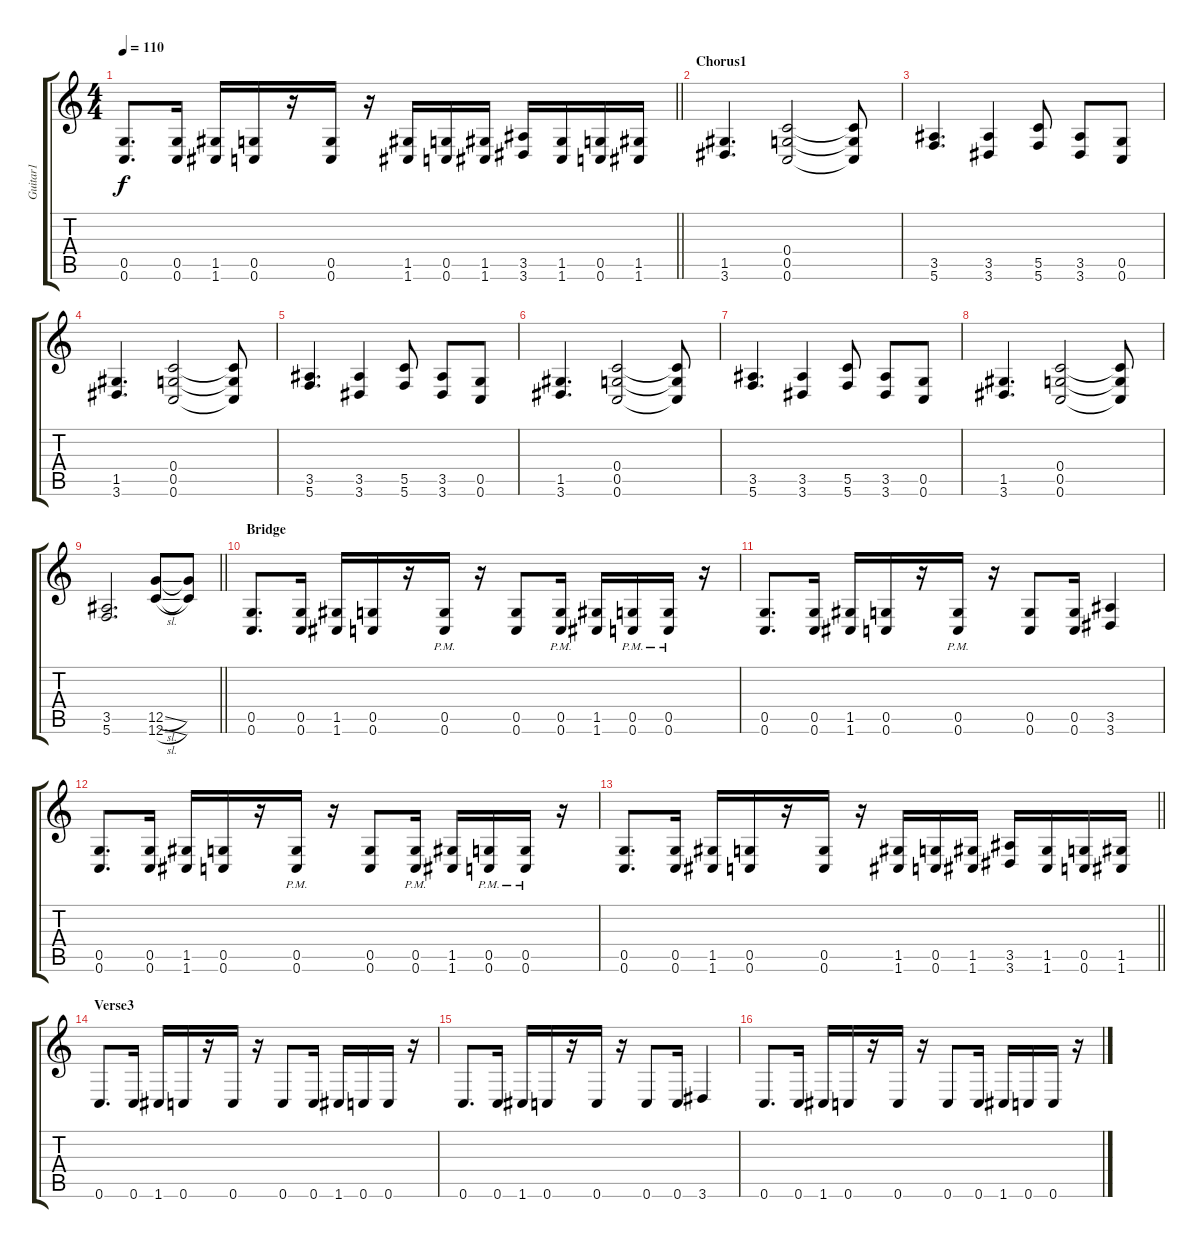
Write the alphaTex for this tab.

\track ("Guitar1" "Guitar1") {instrument distortionguitar}
\staff {score tabs}
\tuning (D4 A3 F3 C3 G2 C2) {hide}
\ts (4 4)
\tempo 110
\clef g2
\barLineRight lightlight
\ks c
(0.5 0.6).8{d dy f} (0.5 0.6).16 (1.5 1.6).16 (0.5 0.6).16 r.16 (0.5 0.6).16 r.16 (1.5 1.6).16 (0.5 0.6).16 (1.5 1.6).16 (3.5 3.6).16 (1.5 1.6).16 (0.5 0.6).16 (1.5 1.6).16 |
\section ("" "Chorus1")
(1.5 3.6).4{d} (0.4 0.5 0.6).2 (0.4{t} 0.5{t} 0.6{t}).8 |
(3.5 5.6).4{d} (3.5 3.6).4 (5.5 5.6).8 (3.5 3.6).8 (0.5 0.6).8 |
(1.5 3.6).4{d} (0.4 0.5 0.6).2 (0.4{t} 0.5{t} 0.6{t}).8 |
(3.5 5.6).4{d} (3.5 3.6).4 (5.5 5.6).8 (3.5 3.6).8 (0.5 0.6).8 |
(1.5 3.6).4{d} (0.4 0.5 0.6).2 (0.4{t} 0.5{t} 0.6{t}).8 |
(3.5 5.6).4{d} (3.5 3.6).4 (5.5 5.6).8 (3.5 3.6).8 (0.5 0.6).8 |
(1.5 3.6).4{d} (0.4 0.5 0.6).2 (0.4{t} 0.5{t} 0.6{t}).8 |
\barLineRight lightlight
(3.5 5.6).2{d} (12.5{sl} 12.6{sl}).8 (12.5{t} 12.6{t}).8 |
\section ("" "Bridge")
(0.5 0.6).8{d} (0.5 0.6).16 (1.5 1.6).16 (0.5 0.6).16 r.16 (0.5{pm} 0.6{pm}).16 r.16 (0.5 0.6).8 (0.5{pm} 0.6{pm}).16 (1.5 1.6).16 (0.5{pm} 0.6{pm}).16 (0.5{pm} 0.6{pm}).16 r.16 |
(0.5 0.6).8{d} (0.5 0.6).16 (1.5 1.6).16 (0.5 0.6).16 r.16 (0.5{pm} 0.6{pm}).16 r.16 (0.5 0.6).8 (0.5 0.6).16 (3.5 3.6).4 |
(0.5 0.6).8{d} (0.5 0.6).16 (1.5 1.6).16 (0.5 0.6).16 r.16 (0.5{pm} 0.6{pm}).16 r.16 (0.5 0.6).8 (0.5{pm} 0.6{pm}).16 (1.5 1.6).16 (0.5{pm} 0.6{pm}).16 (0.5{pm} 0.6{pm}).16 r.16 |
\barLineRight lightlight
(0.5 0.6).8{d} (0.5 0.6).16 (1.5 1.6).16 (0.5 0.6).16 r.16 (0.5 0.6).16 r.16 (1.5 1.6).16 (0.5 0.6).16 (1.5 1.6).16 (3.5 3.6).16 (1.5 1.6).16 (0.5 0.6).16 (1.5 1.6).16 |
\section ("" "Verse3")
0.6.8{d} 0.6.16 1.6.16 0.6.16 r.16 0.6.16 r.16 0.6.8 0.6.16 1.6.16 0.6.16 0.6.16 r.16 |
0.6.8{d} 0.6.16 1.6.16 0.6.16 r.16 0.6.16 r.16 0.6.8 0.6.16 3.6.4 |
0.6.8{d} 0.6.16 1.6.16 0.6.16 r.16 0.6.16 r.16 0.6.8 0.6.16 1.6.16 0.6.16 0.6.16 r.16
